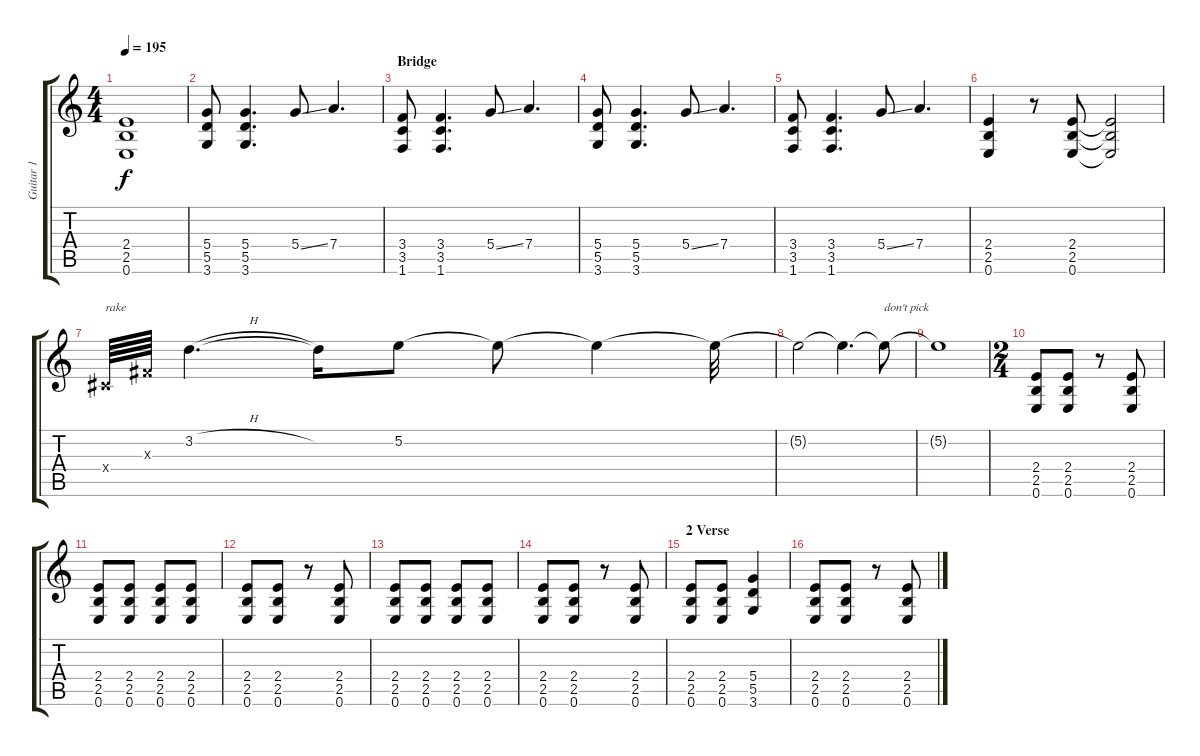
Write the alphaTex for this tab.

\track ("Guitar 1" "Guitar 1") {instrument distortionguitar}
\staff {score tabs}
\tuning (E4 B3 G3 D3 A2 E2) {hide}
\ts (4 4)
\tempo 195
\clef g2
\ks c
(2.4 2.5 0.6).1{dy f} |
(5.4 5.5 3.6).8 (5.4 5.5 3.6).4{d} 5.4{ss}.8 7.4.4{d} |
\section ("" "Bridge")
(3.4 3.5 1.6).8 (3.4 3.5 1.6).4{d} 5.4{ss}.8 7.4.4{d} |
(5.4 5.5 3.6).8 (5.4 5.5 3.6).4{d} 5.4{ss}.8 7.4.4{d} |
(3.4 3.5 1.6).8 (3.4 3.5 1.6).4{d} 5.4{ss}.8 7.4.4{d} |
(2.4 2.5 0.6).4 r.8 (2.4 2.5 0.6).8 (2.4{t} 2.5{t} 0.6{t}).2 |
-1.4{x}.64{txt "rake"} -1.3{x}.64 3.2{h}.4{d} 3.2{t}.16 5.2.8 5.2{t}.8 5.2{t}.4 5.2{t}.32 |
5.2{t}.2 5.2{t}.4{d} 5.2{t}.8{txt "don't pick"} |
5.2{t}.1 |
\ts (2 4)
(2.4 2.5 0.6).8 (2.4 2.5 0.6).8 r.8 (2.4 2.5 0.6).8 |
(2.4 2.5 0.6).8 (2.4 2.5 0.6).8 (2.4 2.5 0.6).8 (2.4 2.5 0.6).8 |
(2.4 2.5 0.6).8 (2.4 2.5 0.6).8 r.8 (2.4 2.5 0.6).8 |
(2.4 2.5 0.6).8 (2.4 2.5 0.6).8 (2.4 2.5 0.6).8 (2.4 2.5 0.6).8 |
(2.4 2.5 0.6).8 (2.4 2.5 0.6).8 r.8 (2.4 2.5 0.6).8 |
\section ("" "2 Verse")
(2.4 2.5 0.6).8 (2.4 2.5 0.6).8 (5.4 5.5 3.6).4 |
(2.4 2.5 0.6).8 (2.4 2.5 0.6).8 r.8 (2.4 2.5 0.6).8
